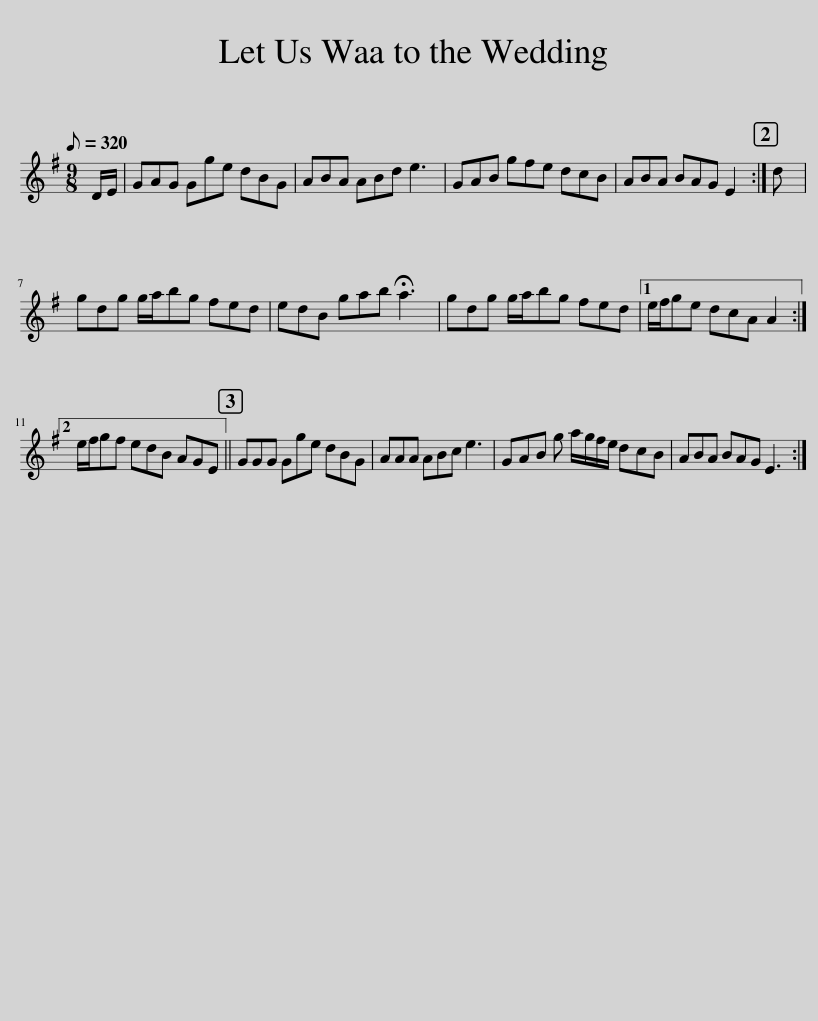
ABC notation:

X:1
L:1/8
Q:1/8=320
M:9/8
I:linebreak $
K:Emin
V:1 treble
V:1
 D/E/ | GAG Gge dBG | ABA ABd e3 | GAB gfe dcB | ABA BAG E2 :| %5
 d |$ gdg g/a/bg fed | edB gab !fermata!a3 | gdg g/a/bg fed |1 e/f/ge dcA A2 :|2$ %10
 e/f/gf edB AGE || GGG Gge dBG | AAA ABc e3 | GAB g a/g/f/e/ dcB | ABA BAG E3 :| %15
